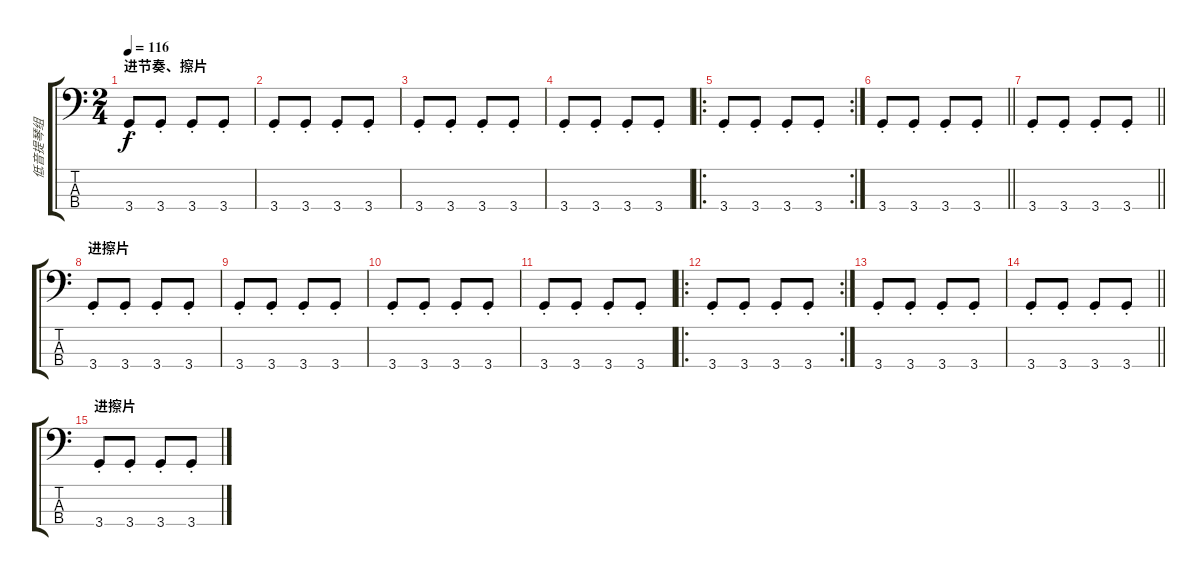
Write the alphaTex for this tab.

\track ("低音提琴组" "低音提琴组") {instrument contrabass}
\staff {score tabs}
\tuning (G2 D2 A1 E1) {hide}
\ts (2 4)
\section ("" "进节奏、擦片")
\tempo 116
\clef f4
\ks c
3.4{st}.8{dy f} 3.4{st}.8 3.4{st}.8 3.4{st}.8 |
3.4{st}.8 3.4{st}.8 3.4{st}.8 3.4{st}.8 |
3.4{st}.8 3.4{st}.8 3.4{st}.8 3.4{st}.8 |
3.4{st}.8 3.4{st}.8 3.4{st}.8 3.4{st}.8 |
\ro
\rc 2
3.4{st}.8 3.4{st}.8 3.4{st}.8 3.4{st}.8 |
\barLineRight lightlight
3.4{st}.8 3.4{st}.8 3.4{st}.8 3.4{st}.8 |
\barLineRight lightlight
3.4{st}.8 3.4{st}.8 3.4{st}.8 3.4{st}.8 |
\section ("" "进擦片")
3.4{st}.8 3.4{st}.8 3.4{st}.8 3.4{st}.8 |
3.4{st}.8 3.4{st}.8 3.4{st}.8 3.4{st}.8 |
3.4{st}.8 3.4{st}.8 3.4{st}.8 3.4{st}.8 |
3.4{st}.8 3.4{st}.8 3.4{st}.8 3.4{st}.8 |
\ro
\rc 2
3.4{st}.8 3.4{st}.8 3.4{st}.8 3.4{st}.8 |
3.4{st}.8 3.4{st}.8 3.4{st}.8 3.4{st}.8 |
\barLineRight lightlight
3.4{st}.8 3.4{st}.8 3.4{st}.8 3.4{st}.8 |
\section ("" "进擦片")
3.4{st}.8 3.4{st}.8 3.4{st}.8 3.4{st}.8
